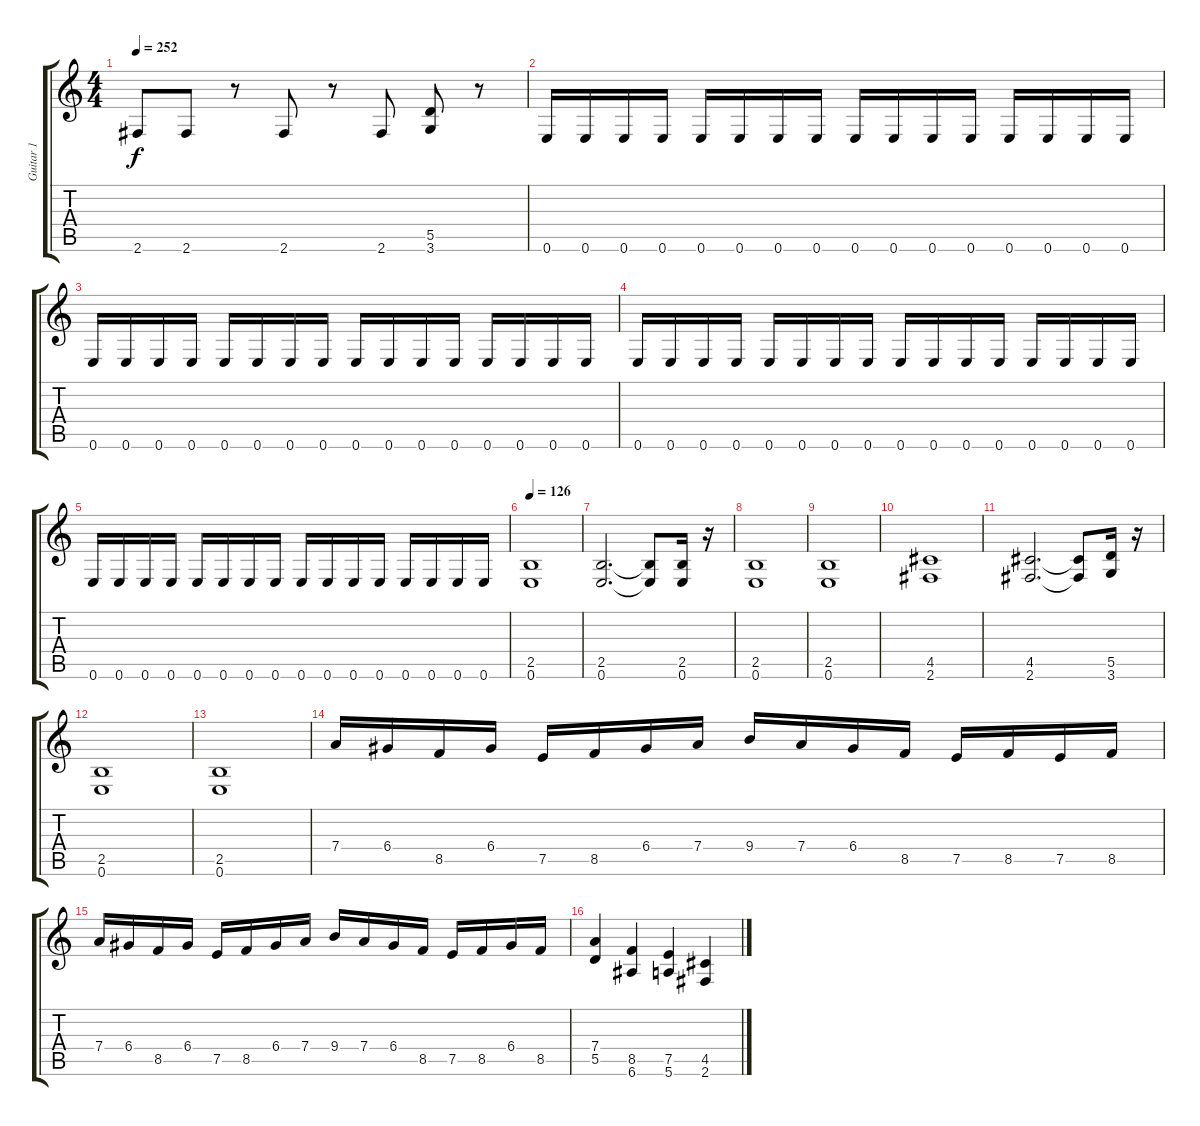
\track ("Guitar 1" "Guitar 1") {instrument distortionguitar}
\staff {score tabs}
\tuning (E4 B3 G3 D3 A2 E2) {hide}
\ts (4 4)
\tempo 252
\clef g2
\ks c
2.6.8{dy f} 2.6.8 r.8 2.6.8 r.8 2.6.8 (5.5 3.6).8 r.8 |
0.6.16 0.6.16 0.6.16 0.6.16 0.6.16 0.6.16 0.6.16 0.6.16 0.6.16 0.6.16 0.6.16 0.6.16 0.6.16 0.6.16 0.6.16 0.6.16 |
0.6.16 0.6.16 0.6.16 0.6.16 0.6.16 0.6.16 0.6.16 0.6.16 0.6.16 0.6.16 0.6.16 0.6.16 0.6.16 0.6.16 0.6.16 0.6.16 |
0.6.16 0.6.16 0.6.16 0.6.16 0.6.16 0.6.16 0.6.16 0.6.16 0.6.16 0.6.16 0.6.16 0.6.16 0.6.16 0.6.16 0.6.16 0.6.16 |
0.6.16 0.6.16 0.6.16 0.6.16 0.6.16 0.6.16 0.6.16 0.6.16 0.6.16 0.6.16 0.6.16 0.6.16 0.6.16 0.6.16 0.6.16 0.6.16 |
\tempo 126
(2.5 0.6).1 |
(2.5 0.6).2{d} (2.5{t} 0.6{t}).8 (2.5 0.6).16 r.16 |
(2.5 0.6).1 |
(2.5 0.6).1 |
(4.5 2.6).1 |
(4.5 2.6).2{d} (4.5{t} 2.6{t}).8 (5.5 3.6).16 r.16 |
(2.5 0.6).1 |
(2.5 0.6).1 |
7.4.16 6.4.16 8.5.16 6.4.16 7.5.16 8.5.16 6.4.16 7.4.16 9.4.16 7.4.16 6.4.16 8.5.16 7.5.16 8.5.16 7.5.16 8.5.16 |
7.4.16 6.4.16 8.5.16 6.4.16 7.5.16 8.5.16 6.4.16 7.4.16 9.4.16 7.4.16 6.4.16 8.5.16 7.5.16 8.5.16 6.4.16 8.5.16 |
(7.4 5.5).4 (8.5 6.6).4 (7.5 5.6).4 (4.5 2.6).4
